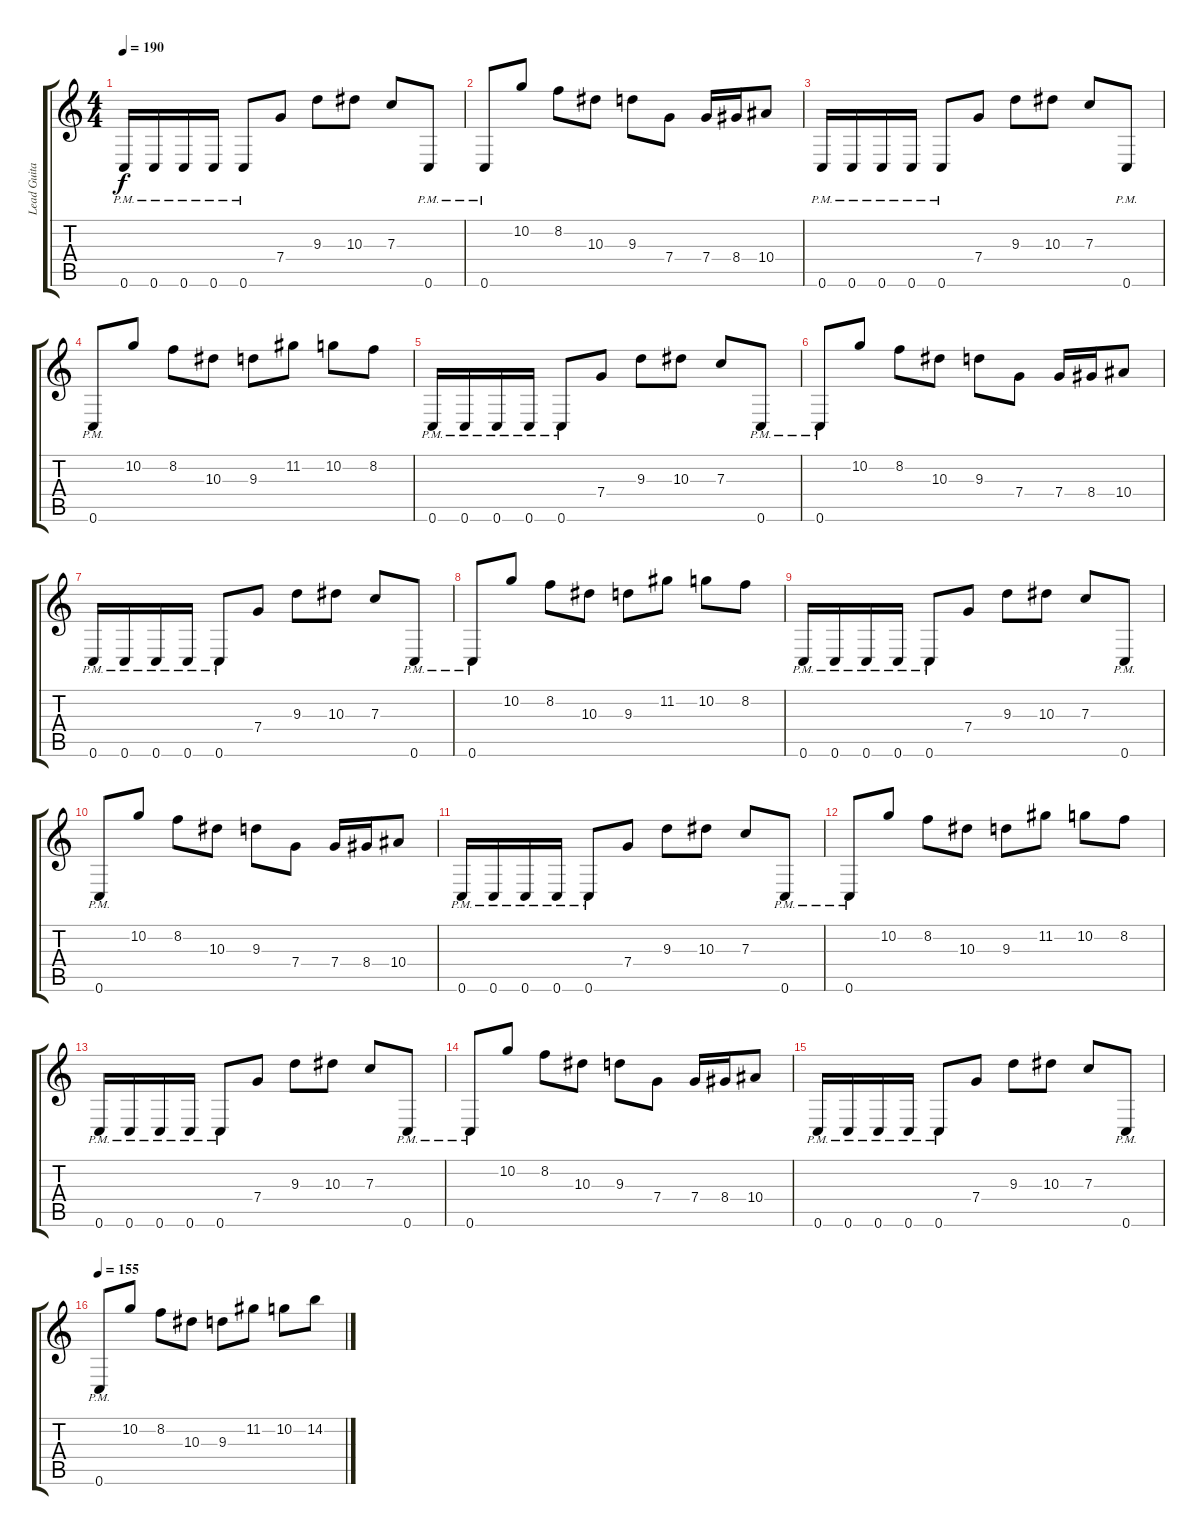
\track ("Lead Guitar" "Lead Guita") {instrument distortionguitar}
\staff {score tabs}
\tuning (D4 A3 F3 C3 G2 C2) {hide}
\ts (4 4)
\tempo 190
\clef g2
\ks c
0.6{pm}.16{dy f} 0.6{pm}.16 0.6{pm}.16 0.6{pm}.16 0.6{pm}.8 7.4.8 9.3.8 10.3.8 7.3.8 0.6{pm}.8 |
0.6{pm}.8 10.2.8 8.2.8 10.3.8 9.3.8 7.4.8 7.4.16 8.4.16 10.4.8 |
0.6{pm}.16 0.6{pm}.16 0.6{pm}.16 0.6{pm}.16 0.6{pm}.8 7.4.8 9.3.8 10.3.8 7.3.8 0.6{pm}.8 |
0.6{pm}.8 10.2.8 8.2.8 10.3.8 9.3.8 11.2.8 10.2.8 8.2.8 |
0.6{pm}.16 0.6{pm}.16 0.6{pm}.16 0.6{pm}.16 0.6{pm}.8 7.4.8 9.3.8 10.3.8 7.3.8 0.6{pm}.8 |
0.6{pm}.8 10.2.8 8.2.8 10.3.8 9.3.8 7.4.8 7.4.16 8.4.16 10.4.8 |
0.6{pm}.16 0.6{pm}.16 0.6{pm}.16 0.6{pm}.16 0.6{pm}.8 7.4.8 9.3.8 10.3.8 7.3.8 0.6{pm}.8 |
0.6{pm}.8 10.2.8 8.2.8 10.3.8 9.3.8 11.2.8 10.2.8 8.2.8 |
0.6{pm}.16 0.6{pm}.16 0.6{pm}.16 0.6{pm}.16 0.6{pm}.8 7.4.8 9.3.8 10.3.8 7.3.8 0.6{pm}.8 |
0.6{pm}.8 10.2.8 8.2.8 10.3.8 9.3.8 7.4.8 7.4.16 8.4.16 10.4.8 |
0.6{pm}.16 0.6{pm}.16 0.6{pm}.16 0.6{pm}.16 0.6{pm}.8 7.4.8 9.3.8 10.3.8 7.3.8 0.6{pm}.8 |
0.6{pm}.8 10.2.8 8.2.8 10.3.8 9.3.8 11.2.8 10.2.8 8.2.8 |
0.6{pm}.16 0.6{pm}.16 0.6{pm}.16 0.6{pm}.16 0.6{pm}.8 7.4.8 9.3.8 10.3.8 7.3.8 0.6{pm}.8 |
0.6{pm}.8 10.2.8 8.2.8 10.3.8 9.3.8 7.4.8 7.4.16 8.4.16 10.4.8 |
0.6{pm}.16 0.6{pm}.16 0.6{pm}.16 0.6{pm}.16 0.6{pm}.8 7.4.8 9.3.8 10.3.8 7.3.8 0.6{pm}.8 |
\tempo 155
0.6{pm}.8 10.2.8 8.2.8 10.3.8 9.3.8 11.2.8 10.2.8 14.2.8
